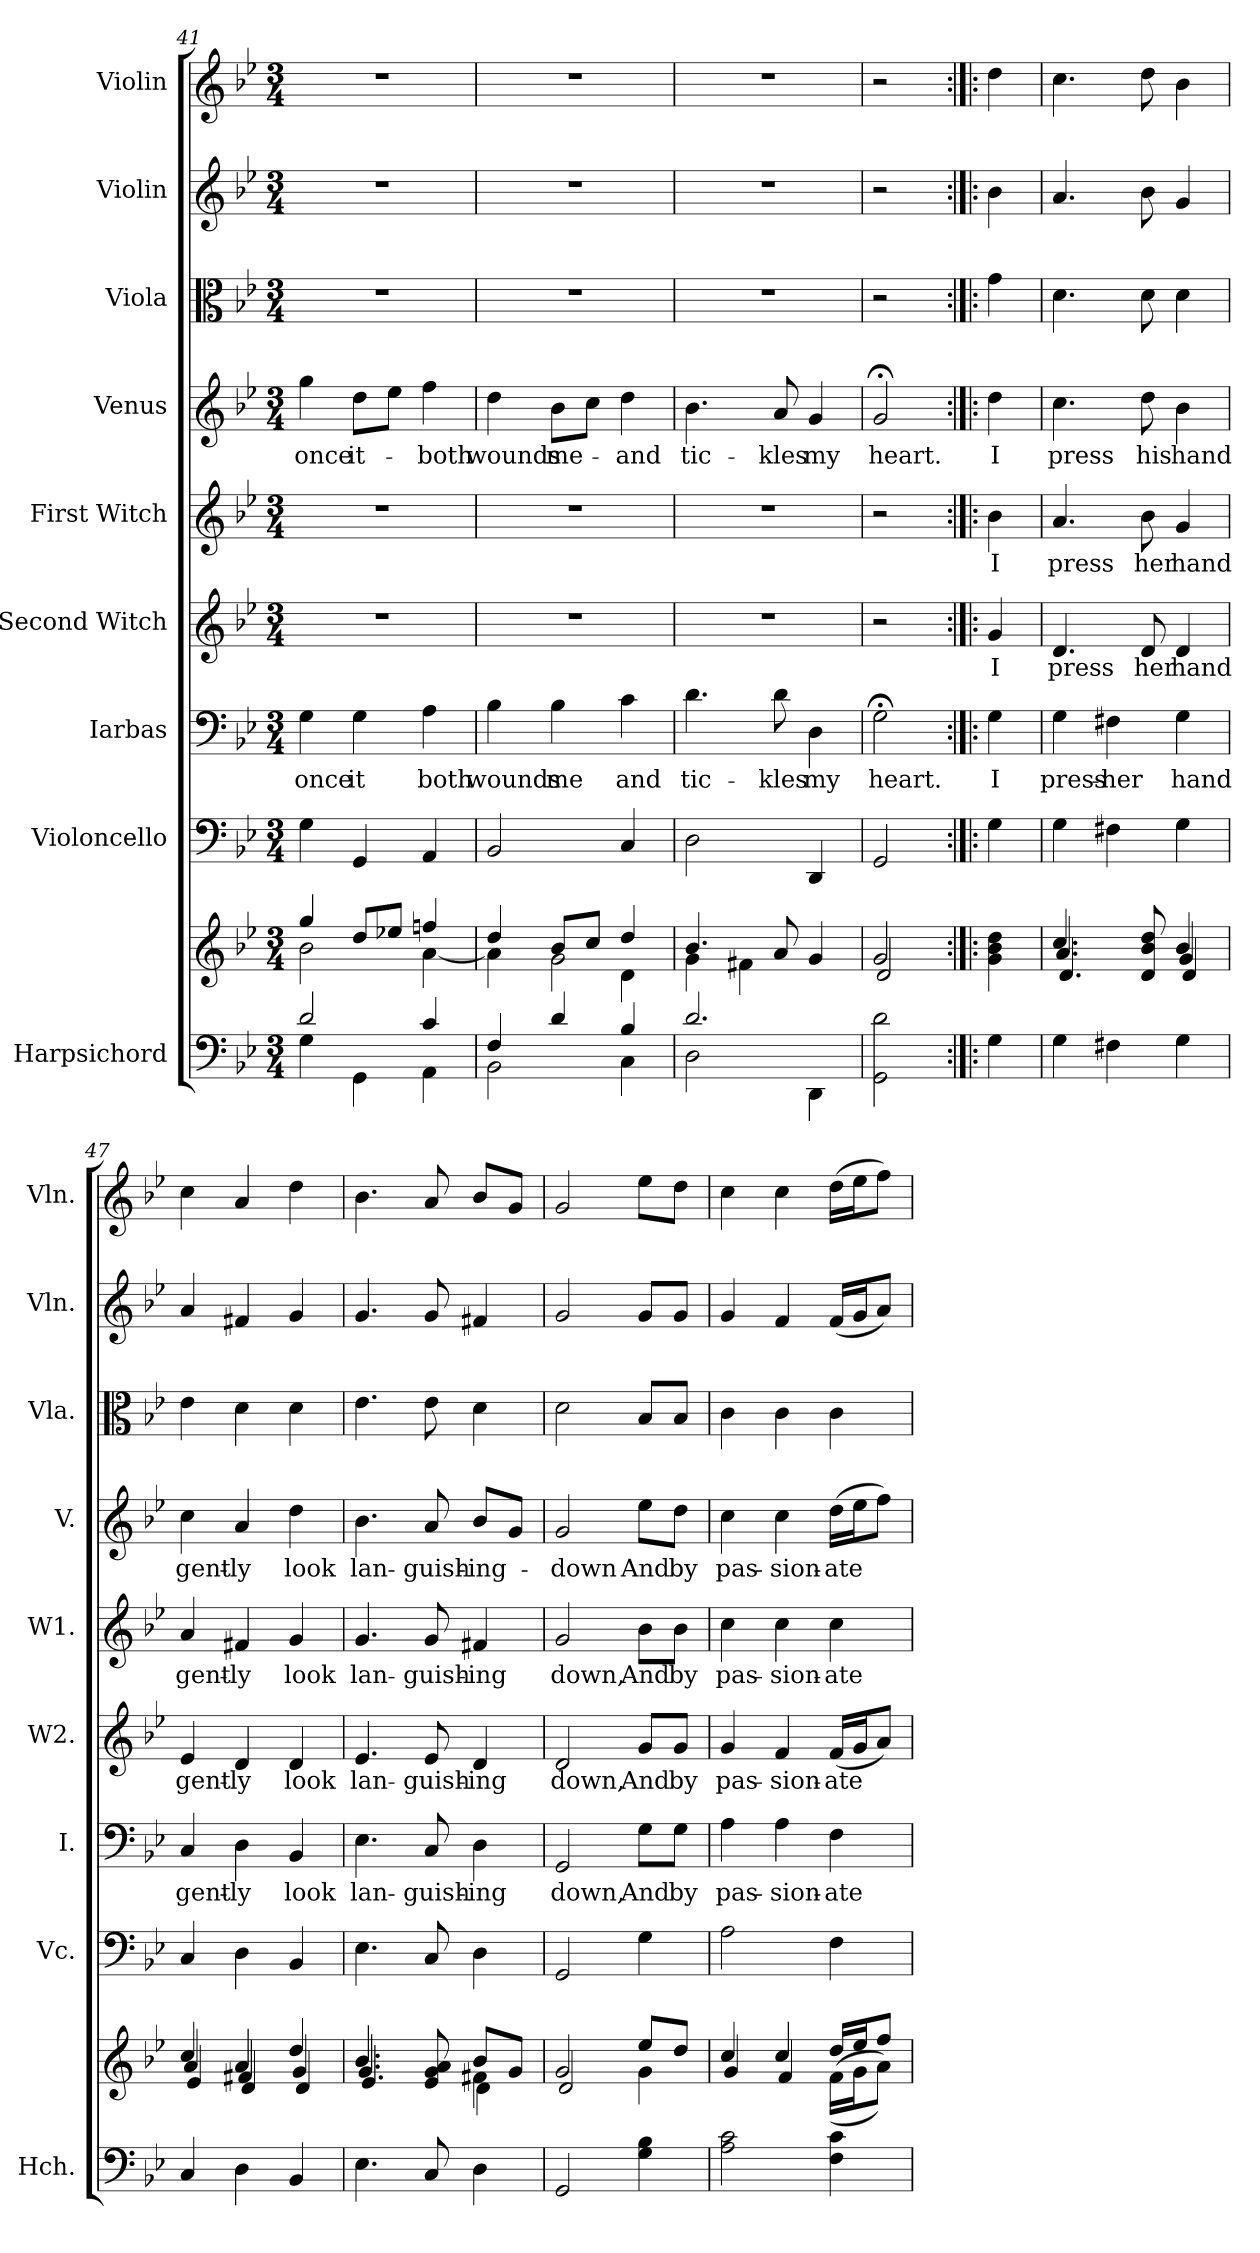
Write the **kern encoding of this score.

**kern	**kern	**kern	**kern	**text	**kern	**text	**kern	**text	**kern	**text	**kern	**kern	**kern
*part9	*part9	*part8	*part7	*part7	*part6	*part6	*part5	*part5	*part4	*part4	*part3	*part2	*part1
*staff10	*staff9	*staff8	*staff7	*staff7	*staff6	*staff6	*staff5	*staff5	*staff4	*staff4	*staff3	*staff2	*staff1
*I"Harpsichord	*	*I"Violoncello	*I"Iarbas	*	*I"Second Witch	*	*I"First Witch	*	*I"Venus	*	*I"Viola	*I"Violin	*I"Violin
*I'Hch.	*	*I'Vc.	*I'I.	*	*I'W2.	*	*I'W1.	*	*I'V.	*	*I'Vla.	*I'Vln.	*I'Vln.
*clefF4	*clefG2	*clefF4	*clefF4	*	*clefG2	*	*clefG2	*	*clefG2	*	*clefC3	*clefG2	*clefG2
*k[b-e-]	*k[b-e-]	*k[b-e-]	*k[b-e-]	*	*k[b-e-]	*	*k[b-e-]	*	*k[b-e-]	*	*k[b-e-]	*k[b-e-]	*k[b-e-]
*M3/4	*M3/4	*M3/4	*M3/4	*	*M3/4	*	*M3/4	*	*M3/4	*	*M3/4	*M3/4	*M3/4
=41	=41	=41	=41	=41	=41	=41	=41	=41	=41	=41	=41	=41	=41
*^	*^	*	*	*	*	*	*	*	*	*	*	*	*
!	!	!	!	!	!	!LO:LY:b	!	!	!	!	!	!LO:LY:b	!	!	!
4G\	2d/	4gg/	2b-\	4G\	4G\	-once	2.r	.	2.r	.	4gg\	once	2.r	2.r	2.r
!	!	!	!	!	!	!LO:LY:b	!	!	!	!	!	!LO:LY:b	!	!	!
4GG\	.	8dd/L	.	4GG/	4G\	it	.	.	.	.	8dd\L	it-	.	.	.
.	.	8ee-X/J	.	.	.	.	.	.	.	.	8ee-\J	.	.	.	.
!	!	!	!	!	!	!LO:LY:b	!	!	!	!	!	!LO:LY:b	!	!	!
4AA\	4c/	4ffn/	[4a\	4AA/	4A\	both	.	.	.	.	4ff\	-both	.	.	.
=42	=42	=42	=42	=42	=42	=42	=42	=42	=42	=42	=42	=42	=42	=42	=42
*	*	*	*^	*	*	*	*	*	*	*	*	*	*	*	*
!	!	!	!	!	!	!	!LO:LY:b	!	!	!	!	!	!LO:LY:b	!	!	!
4F/	2BB-\	4dd/	4a\]	2ryy	2BB-/	4B-\	wounds	2.r	.	2.r	.	4dd\	wounds	2.r	2.r	2.r
!	!	!	!	!	!	!	!LO:LY:b	!	!	!	!	!	!LO:LY:b	!	!	!
4d/	.	8b-/L	2g\	.	.	4B-\	me	.	.	.	.	8b-\L	me-	.	.	.
.	.	8cc/J	.	.	.	.	.	.	.	.	.	8cc\J	.	.	.	.
!	!	!	!	!	!	!	!LO:LY:b	!	!	!	!	!	!LO:LY:b	!	!	!
4B-/	4C\	4dd/	.	4d\	4C/	4c\	and	.	.	.	.	4dd\	-and	.	.	.
=43	=43	=43	=43	=43	=43	=43	=43	=43	=43	=43	=43	=43	=43	=43	=43	=43
!	!	!	!	!	!	!	!LO:LY:b	!	!	!	!	!	!LO:LY:b	!	!	!
*	*	*	*v	*v	*	*	*	*	*	*	*	*	*	*	*	*
2.d/	2D\	4.b-/	4g\	2D\	4.d\	tic-	2.r	.	2.r	.	4.b-\	tic-	2.r	2.r	2.r
.	.	.	4f#X\	.	.	.	.	.	.	.	.	.	.	.	.
!	!	!	!	!	!	!LO:LY:b	!	!	!	!	!	!LO:LY:b	!	!	!
.	.	8a/	.	.	8d\	-kles	.	.	.	.	8a/	-kles	.	.	.
!	!	!	!	!	!	!LO:LY:b	!	!	!	!	!	!LO:LY:b	!	!	!
.	4DD\	4g/	4ryy	4DD/	4D\	my	.	.	.	.	4g/	my	.	.	.
!!LO:PB:g=z
=44	=44	=44	=44	=44	=44	=44	=44	=44	=44	=44	=44	=44	=44	=44	=44
!	!	!	!	!	!	!LO:LY:b	!	!	!	!	!	!LO:LY:b	!	!	!
*v	*v	*	*	*	*	*	*	*	*	*	*	*	*	*	*
2GG\ 2d\	2g/	2d/	2GG/	2G;<\	heart.	2r	.	2r	.	2g;</	heart.	2r	2r	2r
=45:|!|:	=45:|!|:	=45:|!|:	=45:|!|:	=45:|!|:	=45:|!|:	=45:|!|:	=45:|!|:	=45:|!|:	=45:|!|:	=45:|!|:	=45:|!|:	=45:|!|:	=45:|!|:	=45:|!|:
!	!	!	!	!	!LO:LY:b	!	!LO:LY:b	!	!LO:LY:b	!	!LO:LY:b	!	!	!
*	*v	*v	*	*	*	*	*	*	*	*	*	*	*	*
4G\	4g\ 4b-\ 4dd\	4G\	4G\	I	4g/	I	4b-\	I	4dd\	I	4g\	4b-\	4dd\
=46	=46	=46	=46	=46	=46	=46	=46	=46	=46	=46	=46	=46	=46
*	*^	*	*	*	*	*	*	*	*	*	*	*	*
*	*	*^	*	*	*	*	*	*	*	*	*	*	*	*
!	!	!	!	!	!	!LO:LY:b	!	!LO:LY:b	!	!LO:LY:b	!	!LO:LY:b	!	!	!
4G\	4.cc/	4.a/	4.d/	4G\	4G\	press-	4.d/	press	4.a/	press	4.cc\	press	4.d\	4.a/	4.cc\
!	!	!	!	!	!	!LO:LY:b	!	!	!	!	!	!	!	!	!
4F#X\	.	.	.	4F#X\	4F#X\	-her	.	.	.	.	.	.	.	.	.
!	!	!	!	!	!	!	!	!LO:LY:b	!	!LO:LY:b	!	!LO:LY:b	!	!	!
.	8d/ 8b-/ 8dd/	8ryy	8ryy	.	.	.	8d/	her	8b-\	her	8dd\	his	8d\	8b-\	8dd\
!	!	!	!	!	!	!LO:LY:b	!	!LO:LY:b	!	!LO:LY:b	!	!LO:LY:b	!	!	!
4G\	4b-/	4g/	4d/	4G\	4G\	hand	4d/	hand	4g/	hand	4b-\	hand	4d\	4g/	4b-\
=47	=47	=47	=47	=47	=47	=47	=47	=47	=47	=47	=47	=47	=47	=47	=47
!	!	!	!	!	!	!LO:LY:b	!	!LO:LY:b	!	!LO:LY:b	!	!LO:LY:b	!	!	!
4C/	4cc/	4a/	4e-/	4C/	4C/	gent-	4e-/	gent-	4a/	gent-	4cc\	gent-	4e-\	4a/	4cc\
!	!	!	!	!	!	!LO:LY:b	!	!LO:LY:b	!	!LO:LY:b	!	!LO:LY:b	!	!	!
4D\	4a/	4f#X/	4d/	4D\	4D\	-ly	4d/	-ly	4f#X/	-ly	4a/	-ly	4d\	4f#X/	4a/
!	!	!	!	!	!	!LO:LY:b	!	!LO:LY:b	!	!LO:LY:b	!	!LO:LY:b	!	!	!
4BB-/	4dd/	4g/	4d/	4BB-/	4BB-/	look	4d/	look	4g/	look	4dd\	look	4d\	4g/	4dd\
=48	=48	=48	=48	=48	=48	=48	=48	=48	=48	=48	=48	=48	=48	=48	=48
!	!	!	!	!	!	!LO:LY:b	!	!LO:LY:b	!	!LO:LY:b	!	!LO:LY:b	!	!	!
4.E-\	4.b-/	4.g/	4.e-/	4.E-\	4.E-\	lan-	4.e-/	lan-	4.g/	lan-	4.b-\	lan-	4.e-\	4.g/	4.b-\
!	!	!	!	!	!	!LO:LY:b	!	!LO:LY:b	!	!LO:LY:b	!	!LO:LY:b	!	!	!
8C/	8e-/ 8g/ 8a/	8ryy	8ryy	8C/	8C/	-guish-	8e-/	-guish-	8g/	-guish-	8a/	-guish-	8e-\	8g/	8a/
!	!	!	!	!	!	!LO:LY:b	!	!LO:LY:b	!	!LO:LY:b	!	!LO:LY:b	!	!	!
4D\	8b-/L	4f#X\	4d\	4D\	4D\	-ing	4d/	-ing	4f#X/	-ing	8b-/L	-ing-	4d\	4f#X/	8b-/L
.	8g/J	.	.	.	.	.	.	.	.	.	8g/J	.	.	.	8g/J
=49	=49	=49	=49	=49	=49	=49	=49	=49	=49	=49	=49	=49	=49	=49	=49
!	!	!	!	!	!	!LO:LY:b	!	!LO:LY:b	!	!LO:LY:b	!	!LO:LY:b	!	!	!
2GG/	2g/	2ryy	2d/	2GG/	2GG/	down,	2d/	down,	2g/	down,	2g/	down	2d\	2g/	2g/
!	!	!	!	!	!	!LO:LY:b	!	!LO:LY:b	!	!LO:LY:b	!	!LO:LY:b	!	!	!
4G\ 4B-\	8ee-/L	4g\	4ryy	4G\	8G\L	And	8g/L	And	8b-\L	And	8ee-\L	And	8B-/L	8g/L	8ee-\L
!	!	!	!	!	!	!LO:LY:b	!	!LO:LY:b	!	!LO:LY:b	!	!LO:LY:b	!	!	!
.	8dd/J	.	.	.	8G\J	by	8g/J	by	8b-\J	by	8dd\J	by	8B-/J	8g/J	8dd\J
*	*	*v	*v	*	*	*	*	*	*	*	*	*	*	*	*
=50	=50	=50	=50	=50	=50	=50	=50	=50	=50	=50	=50	=50	=50	=50
!	!	!	!	!	!LO:LY:b	!	!LO:LY:b	!	!LO:LY:b	!	!LO:LY:b	!	!	!
2A\ 2c\	4cc/	4g/	2A\	4A\	pas-	4g/	pas-	4cc\	pas-	4cc\	pas-	4c\	4g/	4cc\
!	!	!	!	!	!LO:LY:b	!	!LO:LY:b	!	!LO:LY:b	!	!LO:LY:b	!	!	!
.	4cc/	4f/	.	4A\	-sion-	4f/	-sion-	4cc\	-sion-	4cc\	-sion-	4c\	4f/	4cc\
!	!	!	!	!	!LO:LY:b	!	!LO:LY:b	!	!LO:LY:b	!	!LO:LY:b	!	!	!
4F\ 4c\	16dd/LL	((16f\LL	4F\	4F\	-ate	(16f/LL	-ate	4cc\	-ate	(16dd\LL	-ate	4c\	(16f/LL	(16dd\LL
.	16ee-/J	16g\J	.	.	.	16g/J	.	.	.	16ee-\J	.	.	16g/J	16ee-\J
.	8ff/J	8a\J))	.	.	.	8a/J)	.	.	.	8ff\J)	.	.	8a/J)	8ff\J)
*	*v	*v	*	*	*	*	*	*	*	*	*	*	*	*
=	=	=	=	=	=	=	=	=	=	=	=	=	=
*-	*-	*-	*-	*-	*-	*-	*-	*-	*-	*-	*-	*-	*-
